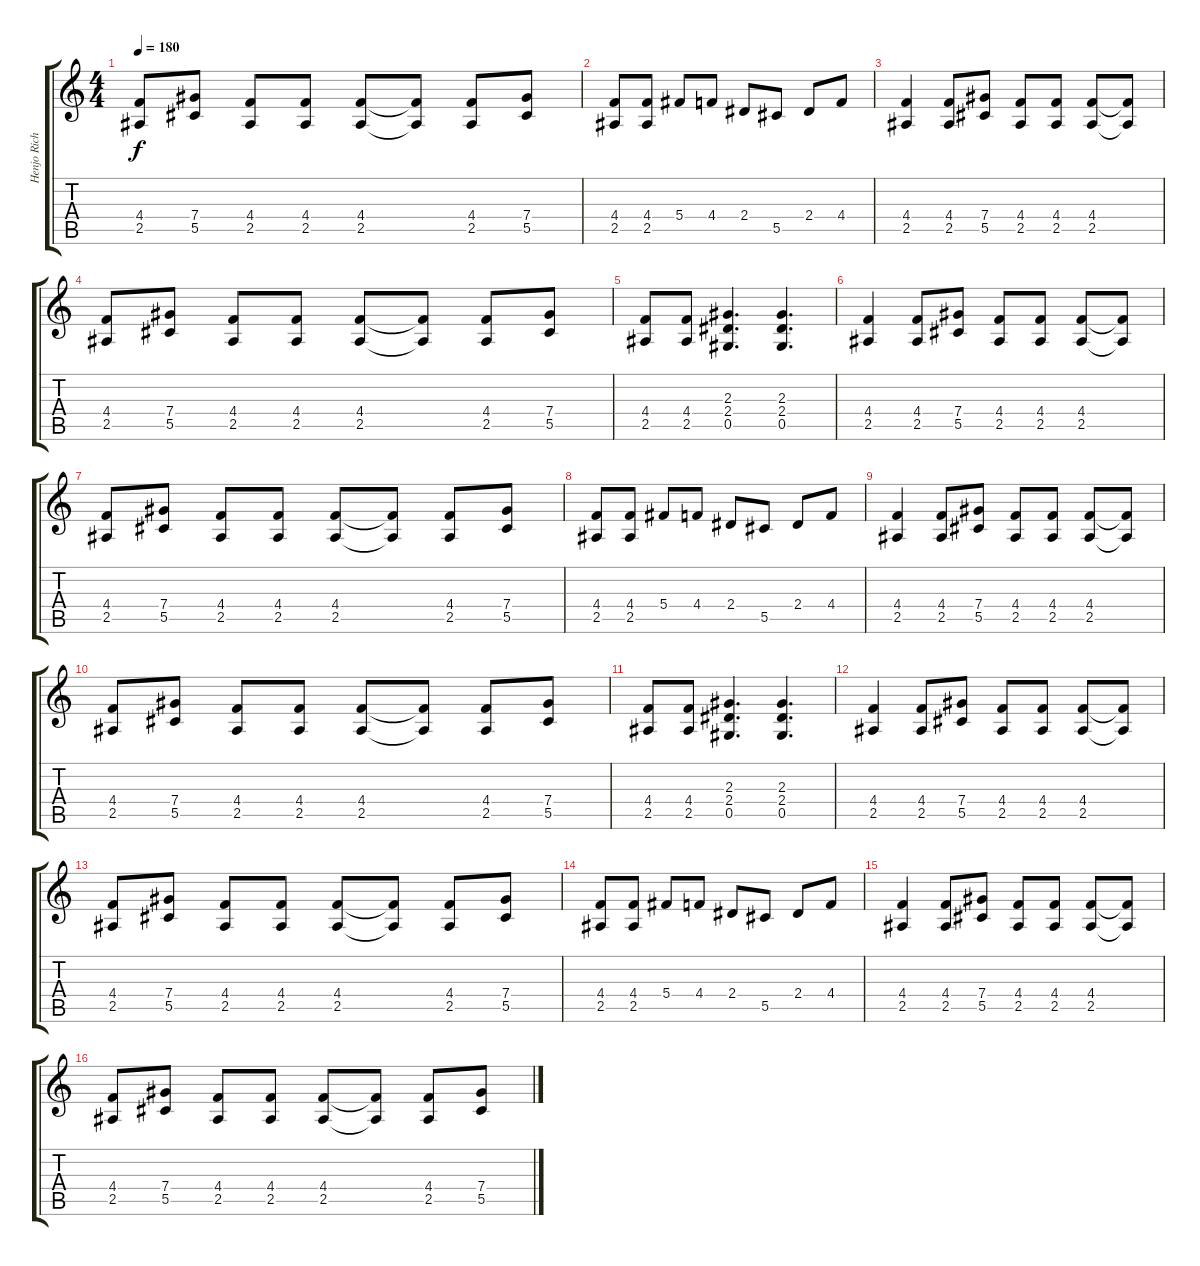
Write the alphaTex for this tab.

\track ("Henjo Richter" "Henjo Rich") {instrument electricguitarjazz}
\staff {score tabs}
\tuning (Eb4 Bb3 Gb3 Db3 Ab2 Eb2) {hide}
\ts (4 4)
\tempo 180
\clef g2
\ks c
(4.4 2.5).8{dy f} (7.4 5.5).8 (4.4 2.5).8 (4.4 2.5).8 (4.4 2.5).8 (4.4{t} 2.5{t}).8 (4.4 2.5).8 (7.4 5.5).8 |
(4.4 2.5).8 (4.4 2.5).8 5.4.8 4.4.8 2.4.8 5.5.8 2.4.8 4.4.8 |
(4.4 2.5).4 (4.4 2.5).8 (7.4 5.5).8 (4.4 2.5).8 (4.4 2.5).8 (4.4 2.5).8 (4.4{t} 2.5{t}).8 |
(4.4 2.5).8 (7.4 5.5).8 (4.4 2.5).8 (4.4 2.5).8 (4.4 2.5).8 (4.4{t} 2.5{t}).8 (4.4 2.5).8 (7.4 5.5).8 |
(4.4 2.5).8 (4.4 2.5).8 (2.3 2.4 0.5).4{d} (2.3 2.4 0.5).4{d} |
(4.4 2.5).4 (4.4 2.5).8 (7.4 5.5).8 (4.4 2.5).8 (4.4 2.5).8 (4.4 2.5).8 (4.4{t} 2.5{t}).8 |
(4.4 2.5).8 (7.4 5.5).8 (4.4 2.5).8 (4.4 2.5).8 (4.4 2.5).8 (4.4{t} 2.5{t}).8 (4.4 2.5).8 (7.4 5.5).8 |
(4.4 2.5).8 (4.4 2.5).8 5.4.8 4.4.8 2.4.8 5.5.8 2.4.8 4.4.8 |
(4.4 2.5).4 (4.4 2.5).8 (7.4 5.5).8 (4.4 2.5).8 (4.4 2.5).8 (4.4 2.5).8 (4.4{t} 2.5{t}).8 |
(4.4 2.5).8 (7.4 5.5).8 (4.4 2.5).8 (4.4 2.5).8 (4.4 2.5).8 (4.4{t} 2.5{t}).8 (4.4 2.5).8 (7.4 5.5).8 |
(4.4 2.5).8 (4.4 2.5).8 (2.3 2.4 0.5).4{d} (2.3 2.4 0.5).4{d} |
(4.4 2.5).4 (4.4 2.5).8 (7.4 5.5).8 (4.4 2.5).8 (4.4 2.5).8 (4.4 2.5).8 (4.4{t} 2.5{t}).8 |
(4.4 2.5).8 (7.4 5.5).8 (4.4 2.5).8 (4.4 2.5).8 (4.4 2.5).8 (4.4{t} 2.5{t}).8 (4.4 2.5).8 (7.4 5.5).8 |
(4.4 2.5).8 (4.4 2.5).8 5.4.8 4.4.8 2.4.8 5.5.8 2.4.8 4.4.8 |
(4.4 2.5).4 (4.4 2.5).8 (7.4 5.5).8 (4.4 2.5).8 (4.4 2.5).8 (4.4 2.5).8 (4.4{t} 2.5{t}).8 |
(4.4 2.5).8 (7.4 5.5).8 (4.4 2.5).8 (4.4 2.5).8 (4.4 2.5).8 (4.4{t} 2.5{t}).8 (4.4 2.5).8 (7.4 5.5).8
